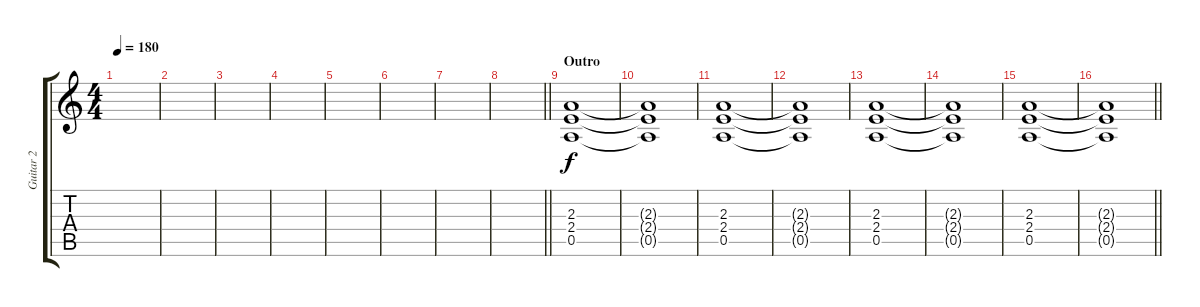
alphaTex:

\track ("Guitar 2" "Guitar 2") {instrument distortionguitar}
\staff {score tabs}
\tuning (E4 B3 G3 D3 A2 E2) {hide}
\ts (4 4)
\tempo 180
\clef g2
\ks c
|
|
|
|
|
|
|
\barLineRight lightlight
|
\section ("" "Outro")
(2.3 2.4 0.5).1 |
(2.3{t} 2.4{t} 0.5{t}).1 |
(2.3 2.4 0.5).1 |
(2.3{t} 2.4{t} 0.5{t}).1 |
(2.3 2.4 0.5).1 |
(2.3{t} 2.4{t} 0.5{t}).1 |
(2.3 2.4 0.5).1 |
\barLineRight lightlight
(2.3{t} 2.4{t} 0.5{t}).1
